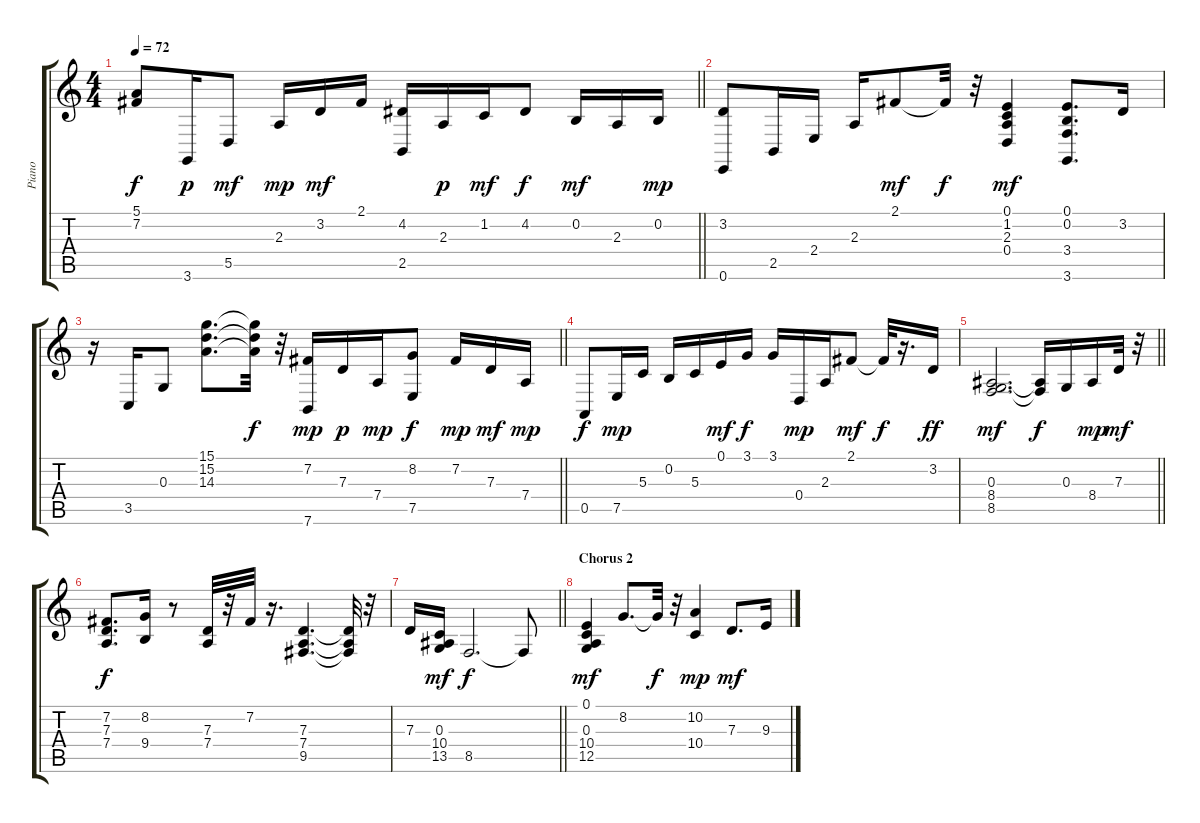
\track ("Piano" "Piano") {instrument brightacousticpiano}
\staff {score tabs}
\tuning (E4 B3 G3 D3 A2 E2) {hide}
\ts (4 4)
\tempo 72
\clef g2
\barLineRight lightlight
\ks c
(5.1{t} 7.2{t}).8{dy f} 3.6.16{dy p} 5.5.8{dy mf} 2.3.16{dy mp} 3.2.16{dy mf} 2.1.16 (4.2 2.5).16 2.3.16{dy p} 1.2.16{dy mf} 4.2.8{dy f} 0.2.16{dy mf} 2.3.16 0.2.16{dy mp} |
(3.2 0.6).8 2.5.16 2.4.16 2.3.16 2.1.8{dy mf} 2.1{t}.32{dy f} r.32 (0.1 1.2 2.3 0.4).4{dy mf} (0.1 0.2 3.4 3.6).8{d} 3.2.16 |
\barLineRight lightlight
r.16 3.5.16 0.3.8 (15.1 15.2 14.3).8{d} (15.1{t} 15.2{t} 14.3{t}).32{dy f} r.32 (7.2 7.6).16{dy mp} 7.3.16{dy p} 7.4.16{dy mp} (8.2 7.5).8{dy f} 7.2.16{dy mp} 7.3.16{dy mf} 7.4.16{dy mp} |
0.5.8{dy f} 7.5.16{dy mp} 5.3.16 0.2.16 5.3.16 0.1.16{dy mf} 3.1.16{dy f} 3.1.16 0.4.16{dy mp} 2.3.16 2.1.8{dy mf} 2.1{t}.32{dy f} r.16{d} 3.2.16{dy ff} |
\barLineRight lightlight
(0.3 8.4 8.5).2{d dy mf} (8.4{t} 8.5{t}).16{dy f} 0.3.16 8.4.16{dy mp} 7.3.32{dy mf} r.32 |
(7.2 7.3 7.4).8{d dy f} (8.2 9.4).16 r.8 (7.3 7.4).32 r.32 7.2.32 r.16{d} (7.3 7.4 9.5).4{d} (7.3{t} 7.4{t} 9.5{t}).32 r.32 |
\barLineRight lightlight
7.3.16 (0.3 10.4 13.5).16{dy mf} 8.5.2{d dy f} 8.5{t}.8 |
\section ("" "Chorus 2")
(0.1 0.3 10.4 12.5).4{dy mf} 8.2.8{d} 8.2{t}.32{dy f} r.32 (10.2 10.4).4{dy mp} 7.3.8{d dy mf} 9.3.16
